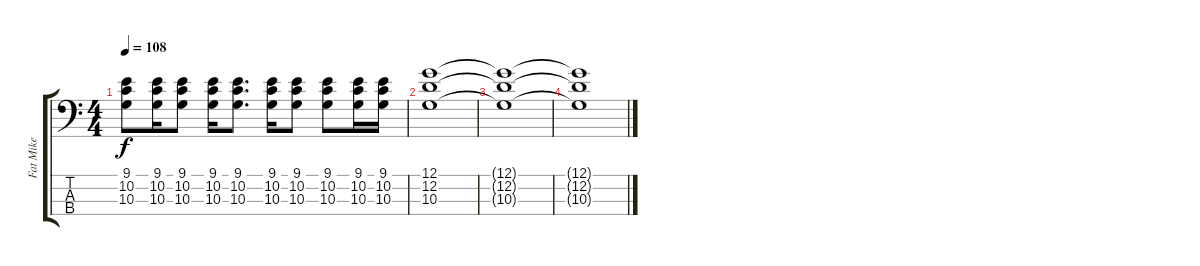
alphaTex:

\track ("Fat Mike" "Fat Mike") {instrument electricbasspick}
\staff {score tabs}
\tuning (G2 D2 A1 E1) {hide}
\ts (4 4)
\tempo 108
\clef f4
\ks c
(9.1 10.2 10.3).8{dy f} (9.1 10.2 10.3).16 (9.1 10.2 10.3).8 (9.1 10.2 10.3).16 (9.1 10.2 10.3).8{d} (9.1 10.2 10.3).16 (9.1 10.2 10.3).8 (9.1 10.2 10.3).8 (9.1 10.2 10.3).16 (9.1 10.2 10.3).16 |
(12.1 12.2 10.3).1 |
(12.1{t} 12.2{t} 10.3{t}).1{volume 0} |
(12.1{t} 12.2{t} 10.3{t}).1
